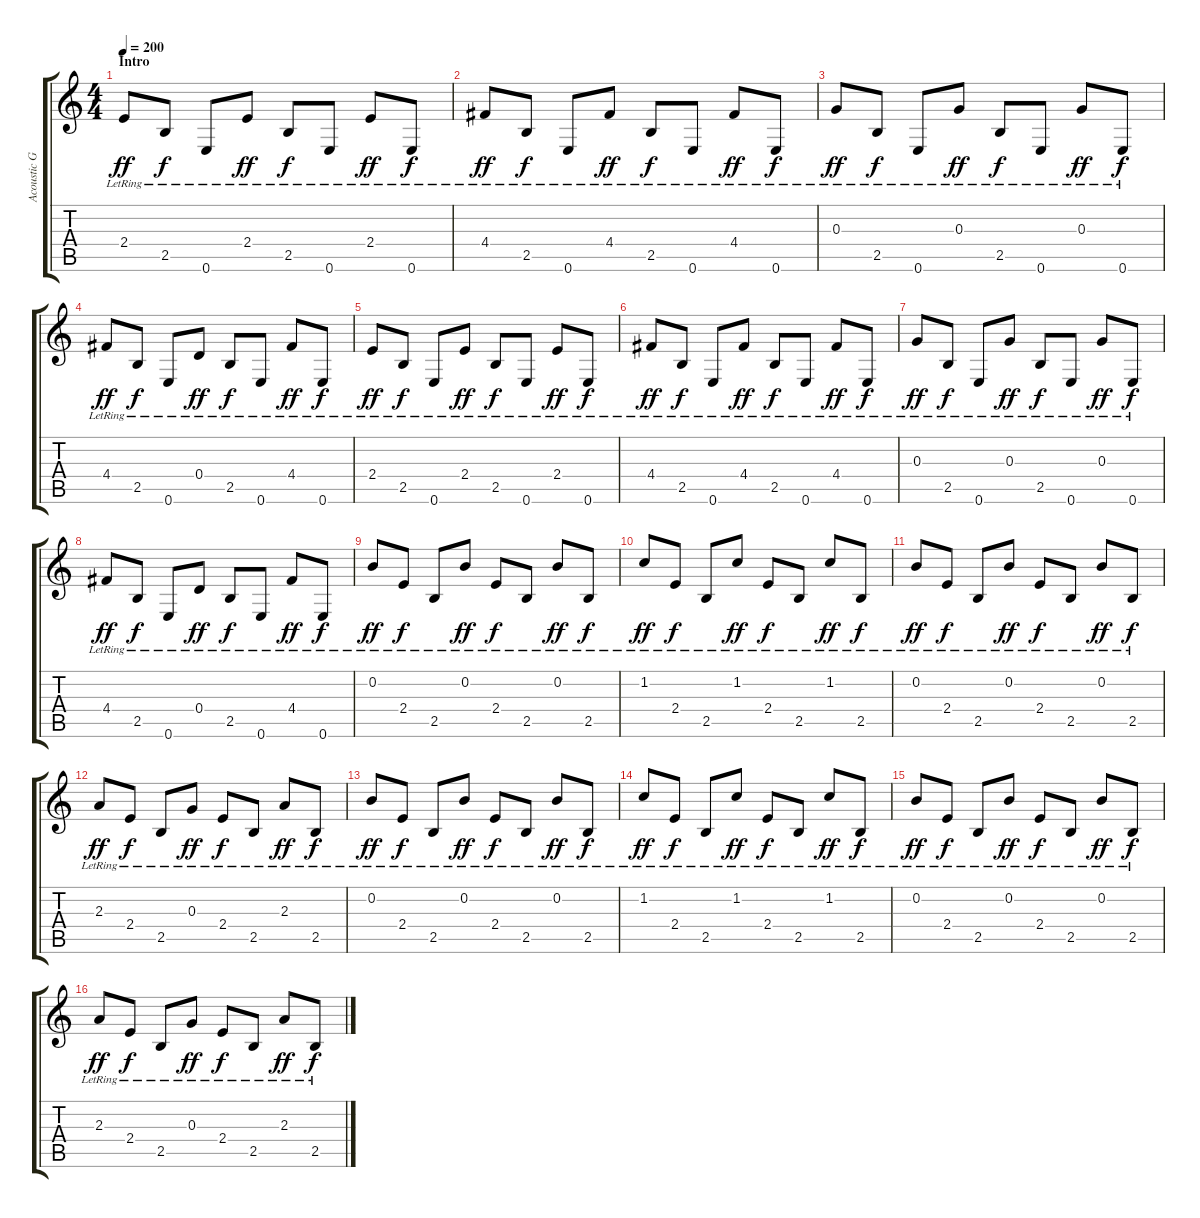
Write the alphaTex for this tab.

\track ("Acoustic Guitar 1" "Acoustic G") {instrument acousticguitarsteel}
\staff {score tabs}
\tuning (E4 B3 G3 D3 A2 E2) {hide}
\ts (4 4)
\section ("" "Intro")
\tempo 200
\clef g2
\ks c
2.4{lr}.8{dy ff instrument acousticguitarsteel} 2.5{lr}.8{dy f} 0.6{lr}.8 2.4{lr}.8{dy ff} 2.5{lr}.8{dy f} 0.6{lr}.8 2.4{lr}.8{dy ff} 0.6{lr}.8{dy f} |
4.4{lr}.8{dy ff} 2.5{lr}.8{dy f} 0.6{lr}.8 4.4{lr}.8{dy ff} 2.5{lr}.8{dy f} 0.6{lr}.8 4.4{lr}.8{dy ff} 0.6{lr}.8{dy f} |
0.3{lr}.8{dy ff} 2.5{lr}.8{dy f} 0.6{lr}.8 0.3{lr}.8{dy ff} 2.5{lr}.8{dy f} 0.6{lr}.8 0.3{lr}.8{dy ff} 0.6{lr}.8{dy f} |
4.4{lr}.8{dy ff} 2.5{lr}.8{dy f} 0.6{lr}.8 0.4{lr}.8{dy ff} 2.5{lr}.8{dy f} 0.6{lr}.8 4.4{lr}.8{dy ff} 0.6{lr}.8{dy f} |
2.4{lr}.8{dy ff} 2.5{lr}.8{dy f} 0.6{lr}.8 2.4{lr}.8{dy ff} 2.5{lr}.8{dy f} 0.6{lr}.8 2.4{lr}.8{dy ff} 0.6{lr}.8{dy f} |
4.4{lr}.8{dy ff} 2.5{lr}.8{dy f} 0.6{lr}.8 4.4{lr}.8{dy ff} 2.5{lr}.8{dy f} 0.6{lr}.8 4.4{lr}.8{dy ff} 0.6{lr}.8{dy f} |
0.3{lr}.8{dy ff} 2.5{lr}.8{dy f} 0.6{lr}.8 0.3{lr}.8{dy ff} 2.5{lr}.8{dy f} 0.6{lr}.8 0.3{lr}.8{dy ff} 0.6{lr}.8{dy f} |
4.4{lr}.8{dy ff} 2.5{lr}.8{dy f} 0.6{lr}.8 0.4{lr}.8{dy ff} 2.5{lr}.8{dy f} 0.6{lr}.8 4.4{lr}.8{dy ff} 0.6{lr}.8{dy f} |
0.2{lr}.8{dy ff} 2.4{lr}.8{dy f} 2.5{lr}.8 0.2{lr}.8{dy ff} 2.4{lr}.8{dy f} 2.5{lr}.8 0.2{lr}.8{dy ff} 2.5{lr}.8{dy f} |
1.2{lr}.8{dy ff} 2.4{lr}.8{dy f} 2.5{lr}.8 1.2{lr}.8{dy ff} 2.4{lr}.8{dy f} 2.5{lr}.8 1.2{lr}.8{dy ff} 2.5{lr}.8{dy f} |
0.2{lr}.8{dy ff} 2.4{lr}.8{dy f} 2.5{lr}.8 0.2{lr}.8{dy ff} 2.4{lr}.8{dy f} 2.5{lr}.8 0.2{lr}.8{dy ff} 2.5{lr}.8{dy f} |
2.3{lr}.8{dy ff} 2.4{lr}.8{dy f} 2.5{lr}.8 0.3{lr}.8{dy ff} 2.4{lr}.8{dy f} 2.5{lr}.8 2.3{lr}.8{dy ff} 2.5{lr}.8{dy f} |
0.2{lr}.8{dy ff} 2.4{lr}.8{dy f} 2.5{lr}.8 0.2{lr}.8{dy ff} 2.4{lr}.8{dy f} 2.5{lr}.8 0.2{lr}.8{dy ff} 2.5{lr}.8{dy f} |
1.2{lr}.8{dy ff} 2.4{lr}.8{dy f} 2.5{lr}.8 1.2{lr}.8{dy ff} 2.4{lr}.8{dy f} 2.5{lr}.8 1.2{lr}.8{dy ff} 2.5{lr}.8{dy f} |
0.2{lr}.8{dy ff} 2.4{lr}.8{dy f} 2.5{lr}.8 0.2{lr}.8{dy ff} 2.4{lr}.8{dy f} 2.5{lr}.8 0.2{lr}.8{dy ff} 2.5{lr}.8{dy f} |
2.3{lr}.8{dy ff} 2.4{lr}.8{dy f} 2.5{lr}.8 0.3{lr}.8{dy ff} 2.4{lr}.8{dy f} 2.5{lr}.8 2.3{lr}.8{dy ff} 2.5{lr}.8{dy f}
